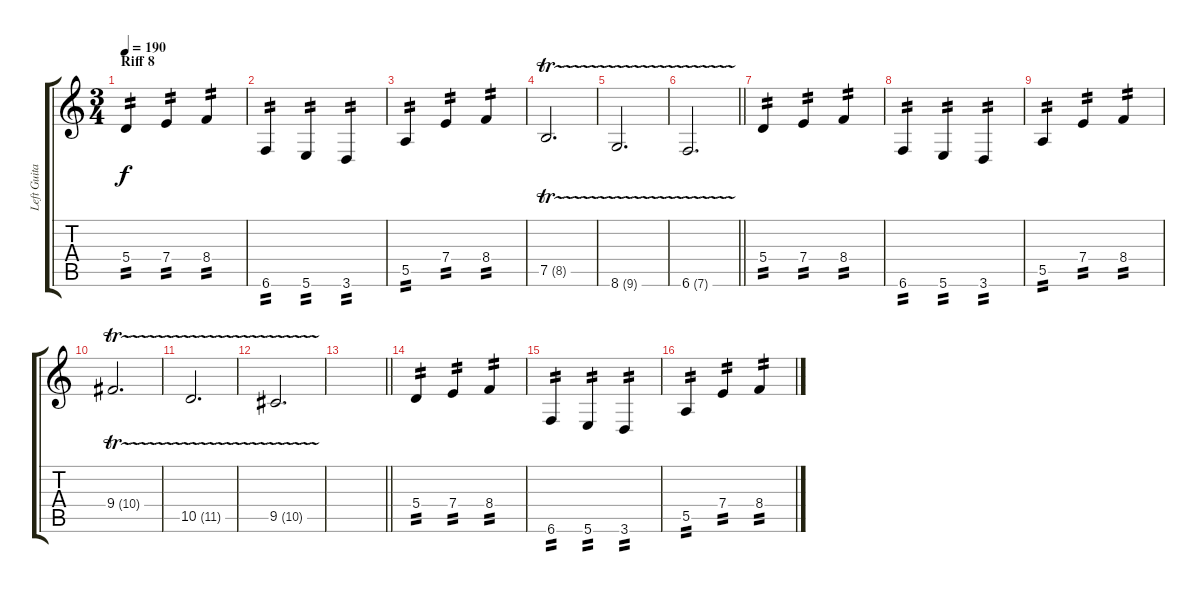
\track ("Left Guitar" "Left Guita") {instrument distortionguitar}
\staff {score tabs}
\tuning (B3 Gb3 D3 A2 E2 B1) {hide}
\ts (3 4)
\section ("" "Riff 8")
\tempo 190
\clef g2
\ks c
5.4.4{tp 2 dy f} 7.4.4{tp 2} 8.4.4{tp 2} |
6.6.4{tp 2} 5.6.4{tp 2} 3.6.4{tp 2} |
5.5.4{tp 2} 7.4.4{tp 2} 8.4.4{tp 2} |
7.5{tr (8 16)}.2{d} |
8.6{tr (9 16)}.2{d} |
\barLineRight lightlight
6.6{tr (7 16)}.2{d} |
\section ("" "")
5.4.4{tp 2} 7.4.4{tp 2} 8.4.4{tp 2} |
6.6.4{tp 2} 5.6.4{tp 2} 3.6.4{tp 2} |
5.5.4{tp 2} 7.4.4{tp 2} 8.4.4{tp 2} |
9.4{tr (10 16)}.2{d} |
10.5{tr (11 16)}.2{d} |
9.5{tr (10 16)}.2{d} |
\barLineRight lightlight
|
\section ("" "")
5.4.4{tp 2} 7.4.4{tp 2} 8.4.4{tp 2} |
6.6.4{tp 2} 5.6.4{tp 2} 3.6.4{tp 2} |
5.5.4{tp 2} 7.4.4{tp 2} 8.4.4{tp 2}
